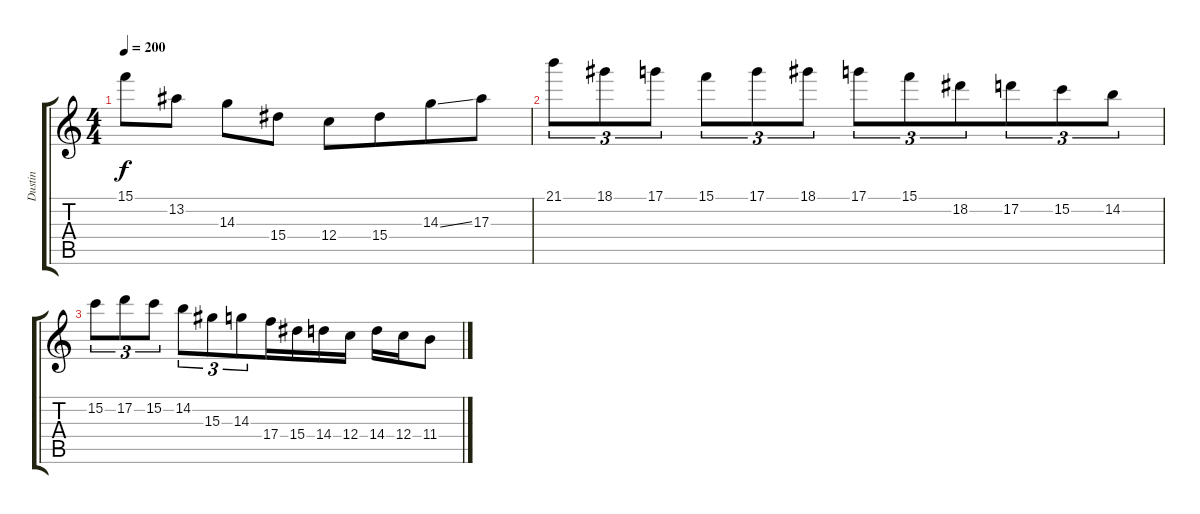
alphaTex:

\track ("Dustin" "Dustin") {instrument overdrivenguitar}
\staff {score tabs}
\tuning (D4 A3 F3 C3 G2 C2) {hide}
\ts (4 4)
\tempo 200
\clef g2
\ks c
15.1.8{dy f beam merge} 13.2.8 14.3.8 15.4.8 12.4.8 15.4.8{beam merge} 14.3{ss}.8{beam merge} 17.3.8 |
21.1.8{tu (3 2)} 18.1.8{tu (3 2)} 17.1.8{tu (3 2)} 15.1.8{tu (3 2)} 17.1.8{tu (3 2) beam merge} 18.1.8{tu (3 2)} 17.1.8{tu (3 2) beam merge} 15.1.8{tu (3 2)} 18.2.8{tu (3 2) beam merge} 17.2.8{tu (3 2)} 15.2.8{tu (3 2)} 14.2.8{tu (3 2)} |
15.2.8{tu (3 2)} 17.2.8{tu (3 2) beam merge} 15.2.8{tu (3 2)} 14.2.8{tu (3 2)} 15.3.8{tu (3 2)} 14.3.8{tu (3 2) beam merge} 17.4.16{beam merge} 15.4.16 14.4.16 12.4.16 14.4.16{beam merge} 12.4.16 11.4.8
